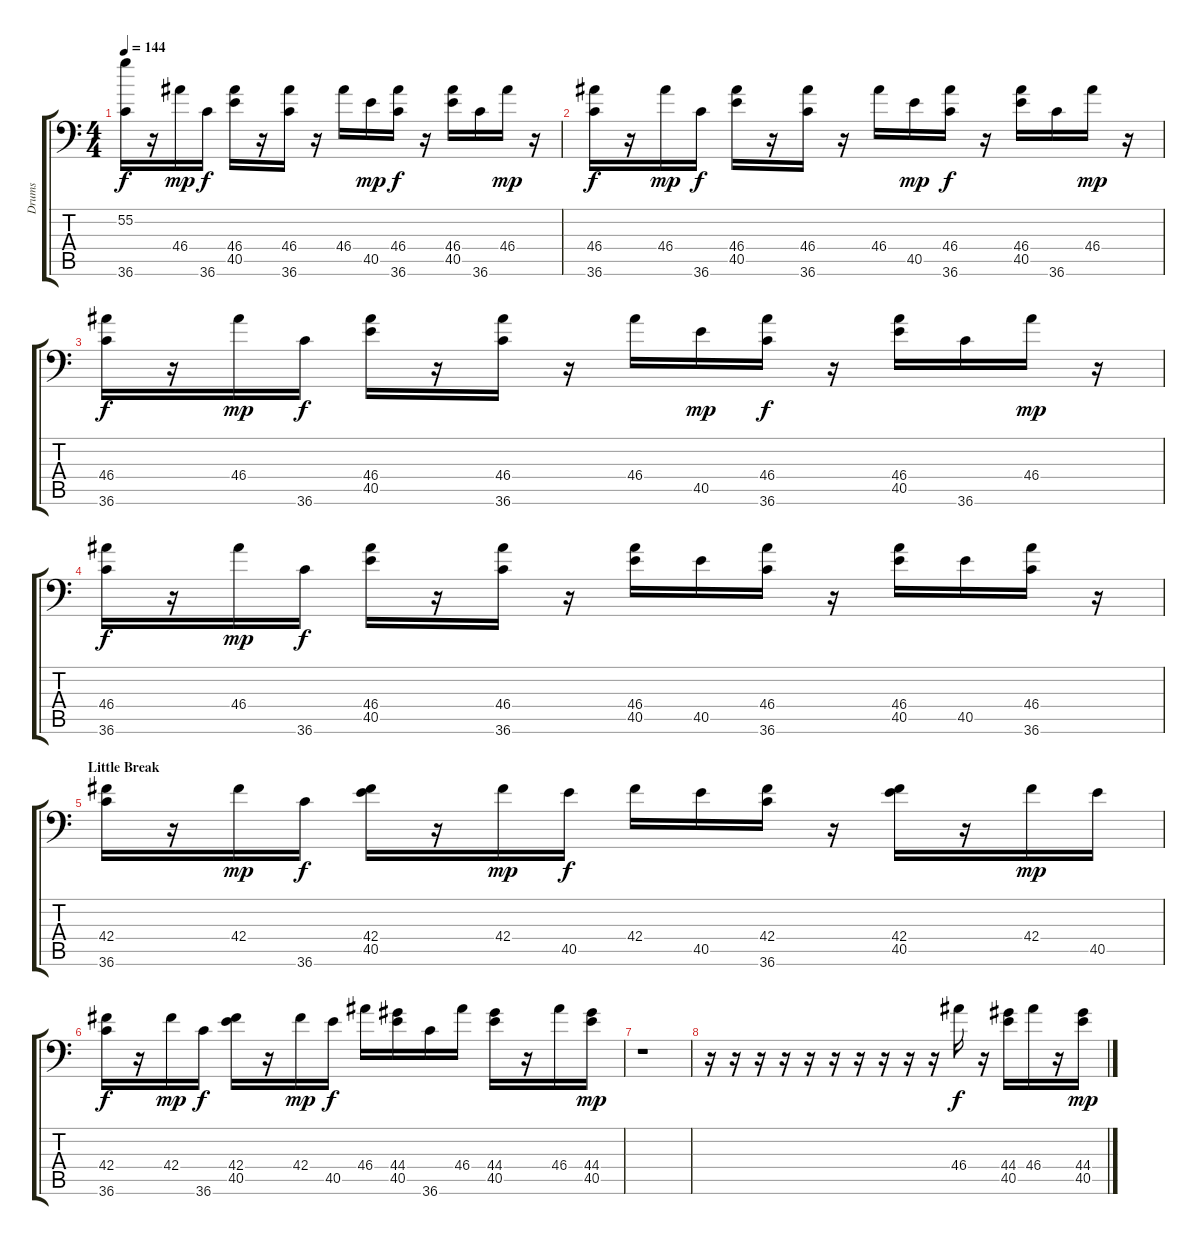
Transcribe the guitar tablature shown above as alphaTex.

\track ("Drums" "Drums") {instrument acousticgrandpiano}
\staff {score tabs}
\tuning (C-1 C-1 C-1 C-1 C-1 C-1) {hide}
\ts (4 4)
\tempo 144
\clef f4
\ks c
(55.2 36.6).16{dy f} r.16 46.4.16{dy mp} 36.6.16{dy f} (46.4 40.5).16 r.16 (46.4 36.6).16 r.16 46.4.16 40.5.16{dy mp} (46.4 36.6).16{dy f} r.16 (46.4 40.5).16 36.6.16 46.4.16{dy mp} r.16 |
(46.4 36.6).16{dy f} r.16 46.4.16{dy mp} 36.6.16{dy f} (46.4 40.5).16 r.16 (46.4 36.6).16 r.16 46.4.16 40.5.16{dy mp} (46.4 36.6).16{dy f} r.16 (46.4 40.5).16 36.6.16 46.4.16{dy mp} r.16 |
(46.4 36.6).16{dy f} r.16 46.4.16{dy mp} 36.6.16{dy f} (46.4 40.5).16 r.16 (46.4 36.6).16 r.16 46.4.16 40.5.16{dy mp} (46.4 36.6).16{dy f} r.16 (46.4 40.5).16 36.6.16 46.4.16{dy mp} r.16 |
(46.4 36.6).16{dy f} r.16 46.4.16{dy mp} 36.6.16{dy f} (46.4 40.5).16 r.16 (46.4 36.6).16 r.16 (46.4 40.5).16 40.5.16 (46.4 36.6).16 r.16 (46.4 40.5).16 40.5.16 (46.4 36.6).16 r.16 |
\section ("" "Little Break")
(42.4 36.6).16 r.16 42.4.16{dy mp} 36.6.16{dy f} (42.4 40.5).16 r.16 42.4.16{dy mp} 40.5.16{dy f} 42.4.16 40.5.16 (42.4 36.6).16 r.16 (42.4 40.5).16 r.16 42.4.16{dy mp} 40.5.16 |
(42.4 36.6).16{dy f} r.16 42.4.16{dy mp} 36.6.16{dy f} (42.4 40.5).16 r.16 42.4.16{dy mp} 40.5.16{dy f} 46.4.16 (44.4 40.5).16 36.6.16 46.4.16 (44.4 40.5).16 r.16 46.4.16 (44.4 40.5).16{dy mp} |
r.1 |
r.16 r.16 r.16 r.16 r.16 r.16 r.16 r.16 r.16 r.16 46.4.16{dy f} r.16 (44.4 40.5).16 46.4.16 r.16 (44.4 40.5).16{dy mp}
